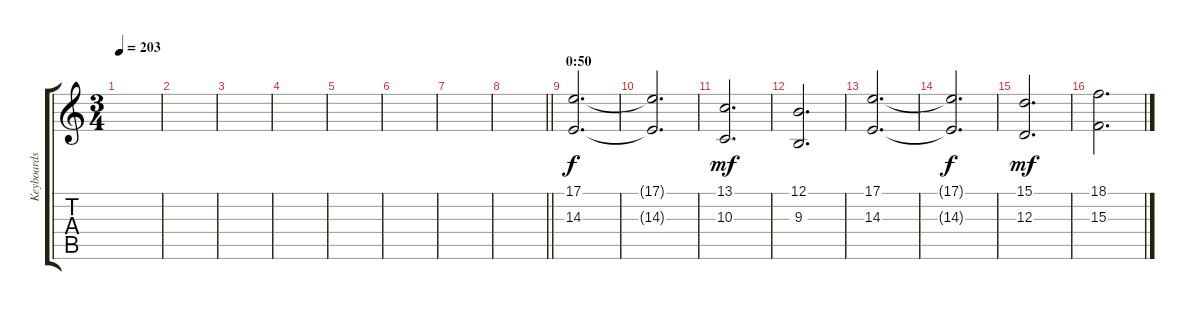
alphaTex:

\track ("Keyboards 2" "Keyboards ") {instrument synthstrings2}
\staff {score tabs}
\tuning (B3 Gb3 D3 A2 E2 B1) {hide}
\ts (3 4)
\tempo 203
\clef g2
\ks c
|
|
|
|
|
|
|
\barLineRight lightlight
|
\section ("" "0:50")
(17.1 14.3).2{d} |
(17.1{t} 14.3{t}).2{d dy f} |
(13.1 10.3).2{d dy mf} |
(12.1 9.3).2{d} |
(17.1 14.3).2{d} |
(17.1{t} 14.3{t}).2{d dy f} |
(15.1 12.3).2{d dy mf} |
(18.1 15.3).2{d}
